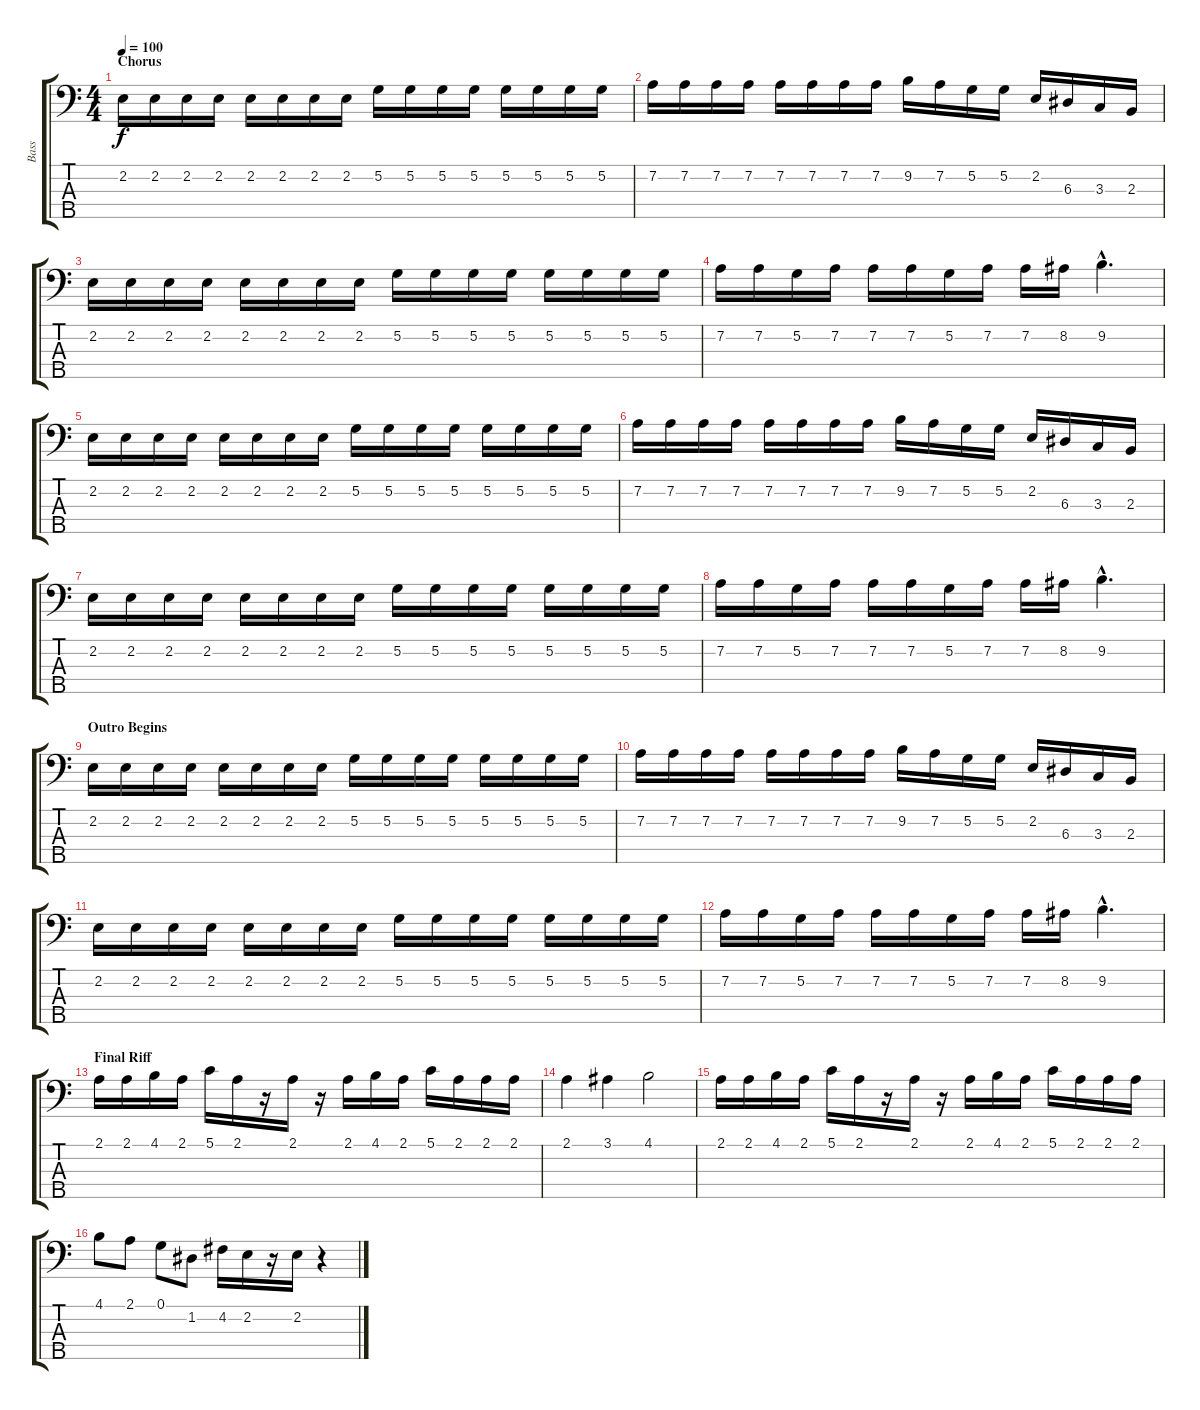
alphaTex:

\track ("Bass" "Bass") {instrument electricbasspick}
\staff {score tabs}
\tuning (G2 D2 A1 E1 B0) {hide}
\ts (4 4)
\section ("" "Chorus ")
\tempo 100
\clef f4
\ks c
2.2.16{dy f} 2.2.16 2.2.16 2.2.16 2.2.16 2.2.16 2.2.16 2.2.16 5.2.16 5.2.16 5.2.16 5.2.16 5.2.16 5.2.16 5.2.16 5.2.16 |
7.2.16 7.2.16 7.2.16 7.2.16 7.2.16 7.2.16 7.2.16 7.2.16 9.2.16 7.2.16 5.2.16 5.2.16 2.2.16 6.3.16 3.3.16 2.3.16 |
2.2.16 2.2.16 2.2.16 2.2.16 2.2.16 2.2.16 2.2.16 2.2.16 5.2.16 5.2.16 5.2.16 5.2.16 5.2.16 5.2.16 5.2.16 5.2.16 |
7.2.16 7.2.16 5.2.16 7.2.16 7.2.16 7.2.16 5.2.16 7.2.16 7.2.16 8.2.16 9.2{hac}.4{d} |
2.2.16 2.2.16 2.2.16 2.2.16 2.2.16 2.2.16 2.2.16 2.2.16 5.2.16 5.2.16 5.2.16 5.2.16 5.2.16 5.2.16 5.2.16 5.2.16 |
7.2.16 7.2.16 7.2.16 7.2.16 7.2.16 7.2.16 7.2.16 7.2.16 9.2.16 7.2.16 5.2.16 5.2.16 2.2.16 6.3.16 3.3.16 2.3.16 |
2.2.16 2.2.16 2.2.16 2.2.16 2.2.16 2.2.16 2.2.16 2.2.16 5.2.16 5.2.16 5.2.16 5.2.16 5.2.16 5.2.16 5.2.16 5.2.16 |
7.2.16 7.2.16 5.2.16 7.2.16 7.2.16 7.2.16 5.2.16 7.2.16 7.2.16 8.2.16 9.2{hac}.4{d} |
\section ("" "Outro Begins")
2.2.16 2.2.16 2.2.16 2.2.16 2.2.16 2.2.16 2.2.16 2.2.16 5.2.16 5.2.16 5.2.16 5.2.16 5.2.16 5.2.16 5.2.16 5.2.16 |
7.2.16 7.2.16 7.2.16 7.2.16 7.2.16 7.2.16 7.2.16 7.2.16 9.2.16 7.2.16 5.2.16 5.2.16 2.2.16 6.3.16 3.3.16 2.3.16 |
2.2.16 2.2.16 2.2.16 2.2.16 2.2.16 2.2.16 2.2.16 2.2.16 5.2.16 5.2.16 5.2.16 5.2.16 5.2.16 5.2.16 5.2.16 5.2.16 |
7.2.16 7.2.16 5.2.16 7.2.16 7.2.16 7.2.16 5.2.16 7.2.16 7.2.16 8.2.16 9.2{hac}.4{d} |
\section ("" "Final Riff")
2.1.16 2.1.16 4.1.16 2.1.16 5.1.16 2.1.16 r.16 2.1.16 r.16 2.1.16 4.1.16 2.1.16 5.1.16 2.1.16 2.1.16 2.1.16 |
2.1.4 3.1.4 4.1.2 |
2.1.16 2.1.16 4.1.16 2.1.16 5.1.16 2.1.16 r.16 2.1.16 r.16 2.1.16 4.1.16 2.1.16 5.1.16 2.1.16 2.1.16 2.1.16 |
4.1.8 2.1.8 0.1.8 1.2.8 4.2.16 2.2.16 r.16 2.2.16 r.4
